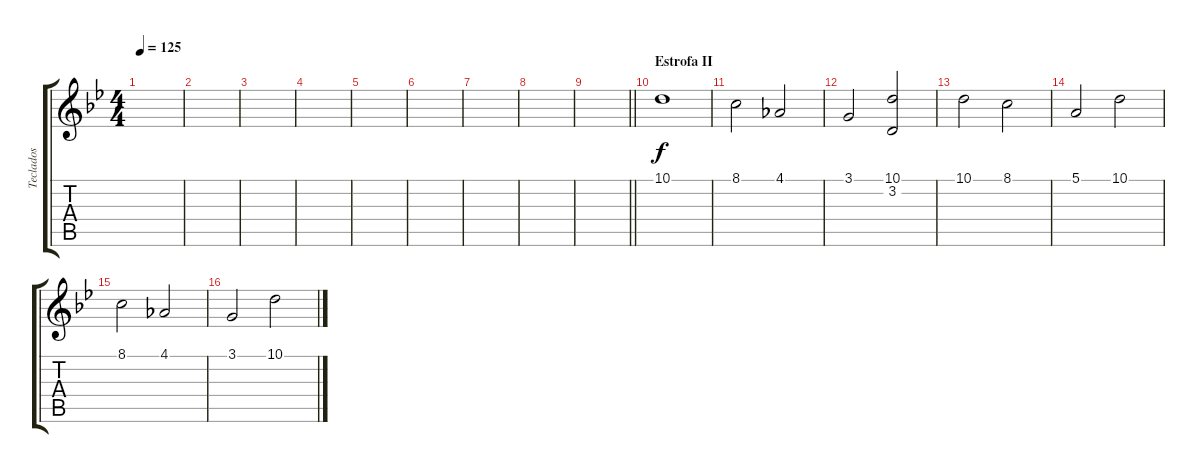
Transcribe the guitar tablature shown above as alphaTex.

\track ("Teclados" "Teclados") {instrument stringensemble1}
\staff {score tabs}
\tuning (E4 B3 G3 D3 A2 E2) {hide}
\ts (4 4)
\tempo 125
\clef g2
\ks gminor
|
|
|
|
|
|
|
|
\barLineRight lightlight
|
\section ("" "Estrofa II")
10.1.1{dy f} |
8.1.2 4.1.2 |
3.1.2 (10.1 3.2).2 |
10.1.2 8.1.2 |
5.1.2 10.1.2 |
8.1.2 4.1.2 |
3.1.2 10.1.2
